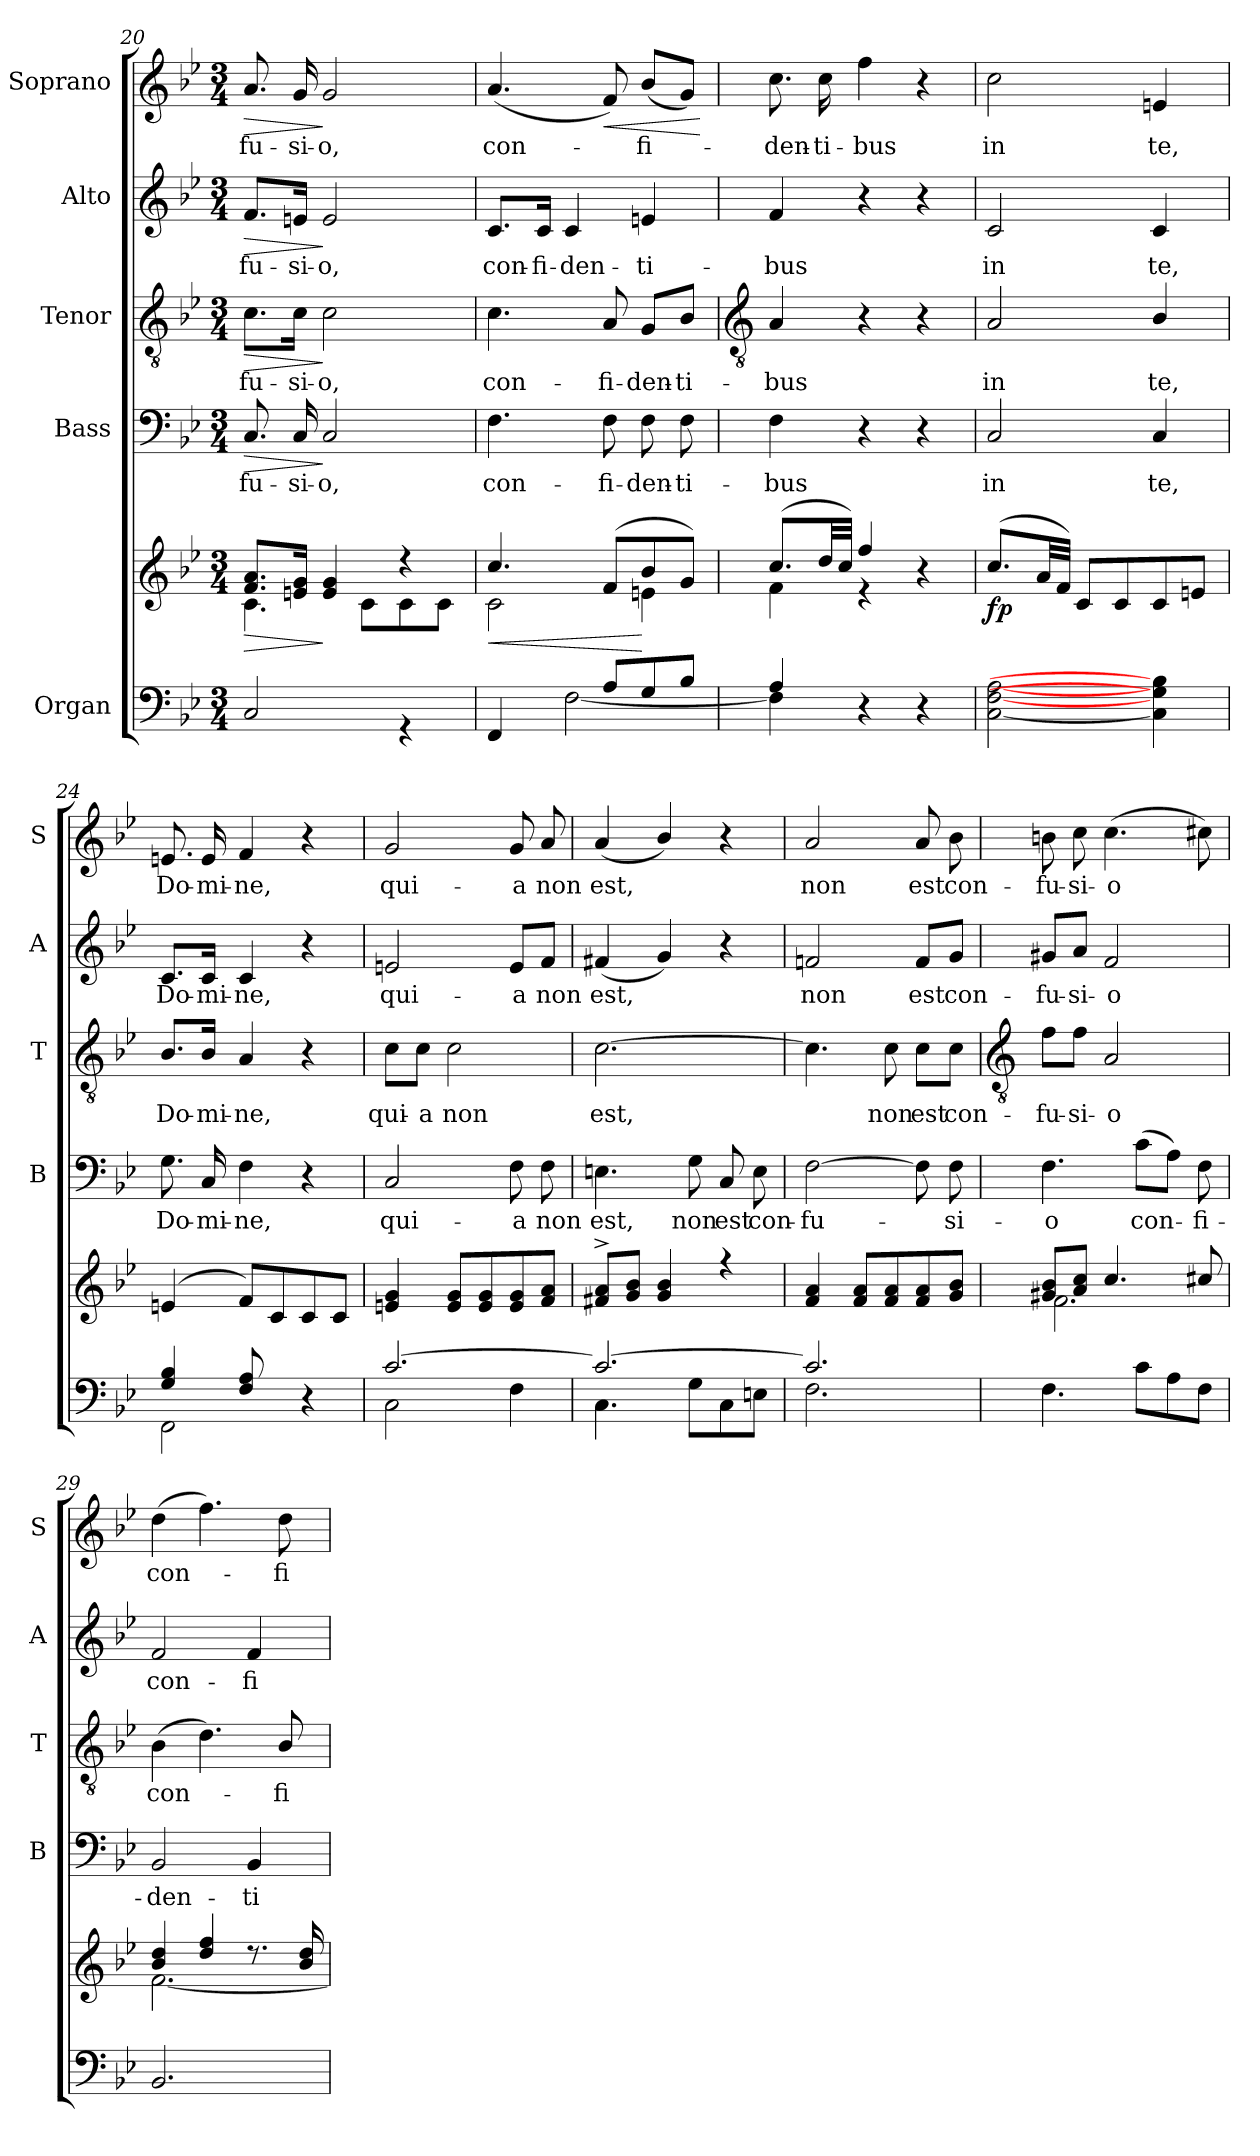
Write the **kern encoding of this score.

**kern	**kern	**dynam	**kern	**text	**dynam	**kern	**text	**dynam	**kern	**text	**dynam	**kern	**text	**dynam
*part5	*part5	*part5	*part4	*part4	*part4	*part3	*part3	*part3	*part2	*part2	*part2	*part1	*part1	*part1
*staff6	*staff5	*staff5/6	*staff4	*staff4	*staff4	*staff3	*staff3	*staff3	*staff2	*staff2	*staff2	*staff1	*staff1	*staff1
*I"Organ	*	*	*I"Bass	*	*	*I"Tenor	*	*	*I"Alto	*	*	*I"Soprano	*	*
*	*	*	*I'B	*	*	*I'T	*	*	*I'A	*	*	*I'S	*	*
*clefF4	*clefG2	*	*clefF4	*	*	*clefGv2	*	*	*clefG2	*	*	*clefG2	*	*
*k[b-e-]	*k[b-e-]	*	*k[b-e-]	*	*	*k[b-e-]	*	*	*k[b-e-]	*	*	*k[b-e-]	*	*
*B-:	*B-:	*	*B-:	*	*	*B-:	*	*	*B-:	*	*	*B-:	*	*
*M3/4	*M3/4	*	*M3/4	*	*	*M3/4	*	*	*M3/4	*	*	*M3/4	*	*
=20	=20	=20	=20	=20	=20	=20	=20	=20	=20	=20	=20	=20	=20	=20
!LO:N:vis=1	!	!LO:HP:b	!	!LO:LY:b	!LO:HP:b	!	!LO:LY:b	!LO:HP:b	!	!LO:LY:b	!LO:HP:b	!	!LO:LY:b	!LO:HP:b
*^	*^	*	*	*	*	*	*	*	*	*	*	*	*	*
2.ryy	2C/	8.f/ 8.a/L	4.c\	>	8.C	-fu-	>	8.c\L	fu-	>	8.f/L	fu-	>	8.a	fu-	>
!	!	!	!	!	!	!LO:LY:b	!	!	!LO:LY:b	!	!	!LO:LY:b	!	!	!LO:LY:b	!
.	.	16en/ 16g/J	.	.	16C	-si-	.	16c\Jk	-si-	.	16en/Jk	-si-	.	16g	-si-	.
!	!	!	!	!	!	!LO:LY:b	!	!	!LO:LY:b	!	!	!LO:LY:b	!	!	!LO:LY:b	!
.	.	4e/ 4g/	.	]	2C	-o,	]	2c	-o,	]	2e	-o,	]	2g	-o,	]
.	.	.	8c\L	.	.	.	.	.	.	.	.	.	.	.	.	.
.	4r	4r	8c\	.	.	.	.	.	.	.	.	.	.	.	.	.
.	.	.	8c\J	.	.	.	.	.	.	.	.	.	.	.	.	.
=21	=21	=21	=21	=21	=21	=21	=21	=21	=21	=21	=21	=21	=21	=21	=21	=21
!	!	!	!	!LO:HP:b	!	!LO:LY:b	!	!	!LO:LY:b	!	!	!LO:LY:b	!	!	!LO:LY:b	!
4.ryy	4FF/	4.cc/	2c\	<	4.F	con-	.	4.c	con-	.	8.c/L	con-	.	(<4.a	con-	.
!	!	!	!	!	!	!	!	!	!	!	!	!LO:LY:b	!	!	!	!
.	.	.	.	.	.	.	.	.	.	.	16c/Jk	-fi-	.	.	.	.
!	!	!	!	!	!	!	!	!	!	!	!	!LO:LY:b	!	!	!	!
.	[2F\	.	.	.	.	.	.	.	.	.	4c	-den-	.	.	.	.
!	!	!	!	!	!	!LO:LY:b	!	!	!LO:LY:b	!	!	!	!	!	!	!LO:HP:b
8A/L	.	(>8f/L	.	.	8F	-fi-	.	8A	-fi-	.	.	.	.	8f)	.	<
!	!	!	!	!	!	!LO:LY:b	!	!	!LO:LY:b	!	!	!LO:LY:b	!	!	!LO:LY:b	!
8G/	.	8b-/	4en\	[	8F	-den-	.	8G/L	-den-	.	4en	-ti-	.	(<8b-L	fi-	.
!	!	!	!	!	!	!LO:LY:b	!	!	!LO:LY:b	!	!	!	!	!	!	!
8B-/J	.	8g/J)	.	.	8F	-ti-	.	8B-/J	-ti-	.	.	.	.	8gJ)	.	.
*v	*v	*	*	*	*	*	*	*	*	*	*	*	*	*	*	*
*	*v	*v	*	*	*	*	*	*	*	*	*	*	*	*	*
.	.	.	.	.	.	.	.	.	.	.	.	.	.	[
!!LO:LB:g=z
=22	=22	=22	=22	=22	=22	=22	=22	=22	=22	=22	=22	=22	=22	=22
*	*	*	*	*	*	*clefGv2	*	*	*	*	*	*	*	*
*^	*^	*	*	*	*	*	*	*	*	*	*	*	*	*
!	!	!	!	!	!	!LO:LY:b	!	!	!LO:LY:b	!	!	!LO:LY:b	!	!	!LO:LY:b	!
4A/	4F\]	(>8.cc/L	4f\	.	4F	-bus	.	4A	-bus	.	4f	-bus	.	8.cc	den-	.
!	!	!	!	!	!	!	!	!	!	!	!	!	!	!	!LO:LY:b	!
.	.	32dd/LL	.	.	.	.	.	.	.	.	.	.	.	16cc	-ti-	.
.	.	32cc/JJJ)	.	.	.	.	.	.	.	.	.	.	.	.	.	.
!	!	!	!	!	!	!	!	!	!	!	!	!	!	!	!LO:LY:b	!
4ryy	4r	4ff/	4r	.	4r	.	.	4r	.	.	4r	.	.	4ff	-bus	.
4ryy	4r	4r	4ryy	.	4r	.	.	4r	.	.	4r	.	.	4r	.	.
=23	=23	=23	=23	=23	=23	=23	=23	=23	=23	=23	=23	=23	=23	=23	=23	=23
!LO:N:vis=1	!	!	!LO:N:vis=1	!LO:DY:b	!	!LO:LY:b	!	!	!LO:LY:b	!	!	!LO:LY:b	!	!	!LO:LY:b	!
2.ryy	[2C\ [2F\ [2A\	(>8.cc/L	2.ryy	fp	2C	in	.	2A	in	.	2c	in	.	2cc	in	.
.	.	32a/LL	.	.	.	.	.	.	.	.	.	.	.	.	.	.
.	.	32f/JJJ)	.	.	.	.	.	.	.	.	.	.	.	.	.	.
.	.	8c/L	.	.	.	.	.	.	.	.	.	.	.	.	.	.
.	.	8c/	.	.	.	.	.	.	.	.	.	.	.	.	.	.
!	!	!	!	!	!	!LO:LY:b	!	!	!LO:LY:b	!	!	!LO:LY:b	!	!	!LO:LY:b	!
.	4C\] 4G\] 4B-\]	8c/	.	.	4C	te,	.	4B-/	te,	.	4c	te,	.	4en	te,	.
.	.	8en/J	.	.	.	.	.	.	.	.	.	.	.	.	.	.
=24	=24	=24	=24	=24	=24	=24	=24	=24	=24	=24	=24	=24	=24	=24	=24	=24
!	!	!	!LO:N:vis=1	!	!	!LO:LY:b	!	!	!LO:LY:b	!	!	!LO:LY:b	!	!	!LO:LY:b	!
4G/ 4B-/	2FF\	(>4en/	2.ryy	.	8.G	Do-	.	8.B-/L	Do-	.	8.c/L	Do-	.	8.en	Do-	.
!	!	!	!	!	!	!LO:LY:b	!	!	!LO:LY:b	!	!	!LO:LY:b	!	!	!LO:LY:b	!
.	.	.	.	.	16C	-mi-	.	16B-/Jk	-mi-	.	16c/Jk	-mi-	.	16e	-mi-	.
!	!	!	!	!	!	!LO:LY:b	!	!	!LO:LY:b	!	!	!LO:LY:b	!	!	!LO:LY:b	!
8F/ 8A/	.	8f/L)	.	.	4F	-ne,	.	4A	-ne,	.	4c	-ne,	.	4f	-ne,	.
8ryy	.	8c/	.	.	.	.	.	.	.	.	.	.	.	.	.	.
4ryy	4r	8c/	.	.	4r	.	.	4r	.	.	4r	.	.	4r	.	.
.	.	8c/J	.	.	.	.	.	.	.	.	.	.	.	.	.	.
=25	=25	=25	=25	=25	=25	=25	=25	=25	=25	=25	=25	=25	=25	=25	=25	=25
!	!	!	!LO:N:vis=1	!	!	!LO:LY:b	!	!	!LO:LY:b	!	!	!LO:LY:b	!	!	!LO:LY:b	!
[2.c/	2C\	4en/ 4g/	2.ryy	.	2C	qui-	.	8c\L	qui-	.	2en	qui-	.	2g	qui-	.
!	!	!	!	!	!	!	!	!	!LO:LY:b	!	!	!	!	!	!	!
.	.	.	.	.	.	.	.	8c\J	-a	.	.	.	.	.	.	.
!	!	!	!	!	!	!	!	!	!LO:LY:b	!	!	!	!	!	!	!
.	.	8e/ 8g/L	.	.	.	.	.	2c	non	.	.	.	.	.	.	.
.	.	8e/ 8g/	.	.	.	.	.	.	.	.	.	.	.	.	.	.
!	!	!	!	!	!	!LO:LY:b	!	!	!	!	!	!LO:LY:b	!	!	!LO:LY:b	!
.	4F\	8e/ 8g/	.	.	8F	-a	.	.	.	.	8e/L	-a	.	8g	-a	.
!	!	!	!	!	!	!LO:LY:b	!	!	!	!	!	!LO:LY:b	!	!	!LO:LY:b	!
.	.	8f/ 8a/J	.	.	8F	non	.	.	.	.	8f/J	non	.	8a	non	.
=26	=26	=26	=26	=26	=26	=26	=26	=26	=26	=26	=26	=26	=26	=26	=26	=26
!	!	!	!LO:N:vis=1	!	!	!LO:LY:b	!	!	!LO:LY:b	!	!	!LO:LY:b	!	!	!LO:LY:b	!
2.c/_	4.C\	8f#X/^ 8a/^L	2.ryy	.	4.En	est,	.	[2.c	est,	.	(<4f#X	est,	.	(<4a	est,	.
.	.	8g/ 8b-/J	.	.	.	.	.	.	.	.	.	.	.	.	.	.
.	.	4g/ 4b-/	.	.	.	.	.	.	.	.	4g)	.	.	4b-/)	.	.
!	!	!	!	!	!	!LO:LY:b	!	!	!	!	!	!	!	!	!	!
.	8G\L	.	.	.	8G	non	.	.	.	.	.	.	.	.	.	.
!	!	!	!	!	!	!LO:LY:b	!	!	!	!	!	!	!	!	!	!
.	8C\	4r	.	.	8C	est	.	.	.	.	4r	.	.	4r	.	.
!	!	!	!	!	!	!LO:LY:b	!	!	!	!	!	!	!	!	!	!
.	8En\J	.	.	.	8E	con-	.	.	.	.	.	.	.	.	.	.
=27	=27	=27	=27	=27	=27	=27	=27	=27	=27	=27	=27	=27	=27	=27	=27	=27
!	!	!	!LO:N:vis=1	!	!	!LO:LY:b	!	!	!	!	!	!LO:LY:b	!	!	!LO:LY:b	!
2.c/]	2.F\	4f/ 4a/	2.ryy	.	[2F	-fu-	.	4.c]	.	.	2fn	non	.	2a	non	.
.	.	8f/ 8a/L	.	.	.	.	.	.	.	.	.	.	.	.	.	.
!	!	!	!	!	!	!	!	!	!LO:LY:b	!	!	!	!	!	!	!
.	.	8f/ 8a/	.	.	.	.	.	8c	non	.	.	.	.	.	.	.
!	!	!	!	!	!	!	!	!	!LO:LY:b	!	!	!LO:LY:b	!	!	!LO:LY:b	!
.	.	8f/ 8a/	.	.	8F]	.	.	8c\L	est	.	8f/L	est	.	8a	est	.
!	!	!	!	!	!	!LO:LY:b	!	!	!LO:LY:b	!	!	!LO:LY:b	!	!	!LO:LY:b	!
.	.	8g/ 8b-/J	.	.	8F	si-	.	8c\J	con-	.	8g/J	con-	.	8b-	con-	.
!!LO:LB:g=z
=28	=28	=28	=28	=28	=28	=28	=28	=28	=28	=28	=28	=28	=28	=28	=28	=28
*	*	*	*	*	*	*	*	*clefGv2	*	*	*	*	*	*	*	*
!LO:N:vis=1	!	!	!	!	!	!LO:LY:b	!	!	!LO:LY:b	!	!	!LO:LY:b	!	!	!LO:LY:b	!
2.ryy	4.F\	8g#X/ 8b-/L	2.f\	.	4.F	-o	.	8f\L	-fu-	.	8g#X/L	-fu-	.	8bn	-fu-	.
!	!	!	!	!	!	!	!	!	!LO:LY:b	!	!	!LO:LY:b	!	!	!LO:LY:b	!
.	.	8a/ 8cc/J	.	.	.	.	.	8f\J	-si-	.	8a/J	-si-	.	8cc	-si-	.
!	!	!	!	!	!	!	!	!	!LO:LY:b	!	!	!LO:LY:b	!	!	!LO:LY:b	!
.	.	4.cc/	.	.	.	.	.	2A	-o	.	2f	-o	.	(>4.cc	-o	.
!	!	!	!	!	!	!LO:LY:b	!	!	!	!	!	!	!	!	!	!
.	8c\L	.	.	.	(>8cL	con-	.	.	.	.	.	.	.	.	.	.
.	8A\	.	.	.	8AJ)	.	.	.	.	.	.	.	.	.	.	.
!	!	!	!	!	!	!LO:LY:b	!	!	!	!	!	!	!	!	!	!
.	8F\J	8cc#X/	.	.	8F	fi-	.	.	.	.	.	.	.	8cc#X)	.	.
=29	=29	=29	=29	=29	=29	=29	=29	=29	=29	=29	=29	=29	=29	=29	=29	=29
!LO:N:vis=1	!	!	!	!	!	!LO:LY:b	!	!	!LO:LY:b	!	!	!LO:LY:b	!	!	!LO:LY:b	!
2.ryy	2.BB-/	4b-/ 4dd/	[2.f\	.	2BB-	-den-	.	(>4B-	con-	.	2f	con-	.	(>4dd	con-	.
.	.	4dd/ 4ff/	.	.	.	.	.	4.d)	.	.	.	.	.	4.ff)	.	.
!	!	!	!	!	!	!LO:LY:b	!	!	!	!	!	!LO:LY:b	!	!	!	!
.	.	8.r	.	.	4BB-	-ti-	.	.	.	.	4f	-fi-	.	.	.	.
!	!	!	!	!	!	!	!	!	!LO:LY:b	!	!	!	!	!	!LO:LY:b	!
.	.	.	.	.	.	.	.	8B-/	fi-	.	.	.	.	8dd	fi-	.
.	.	16b-/ 16dd/	.	.	.	.	.	.	.	.	.	.	.	.	.	.
*v	*v	*	*	*	*	*	*	*	*	*	*	*	*	*	*	*
*	*v	*v	*	*	*	*	*	*	*	*	*	*	*	*	*
=	=	=	=	=	=	=	=	=	=	=	=	=	=	=
*-	*-	*-	*-	*-	*-	*-	*-	*-	*-	*-	*-	*-	*-	*-
